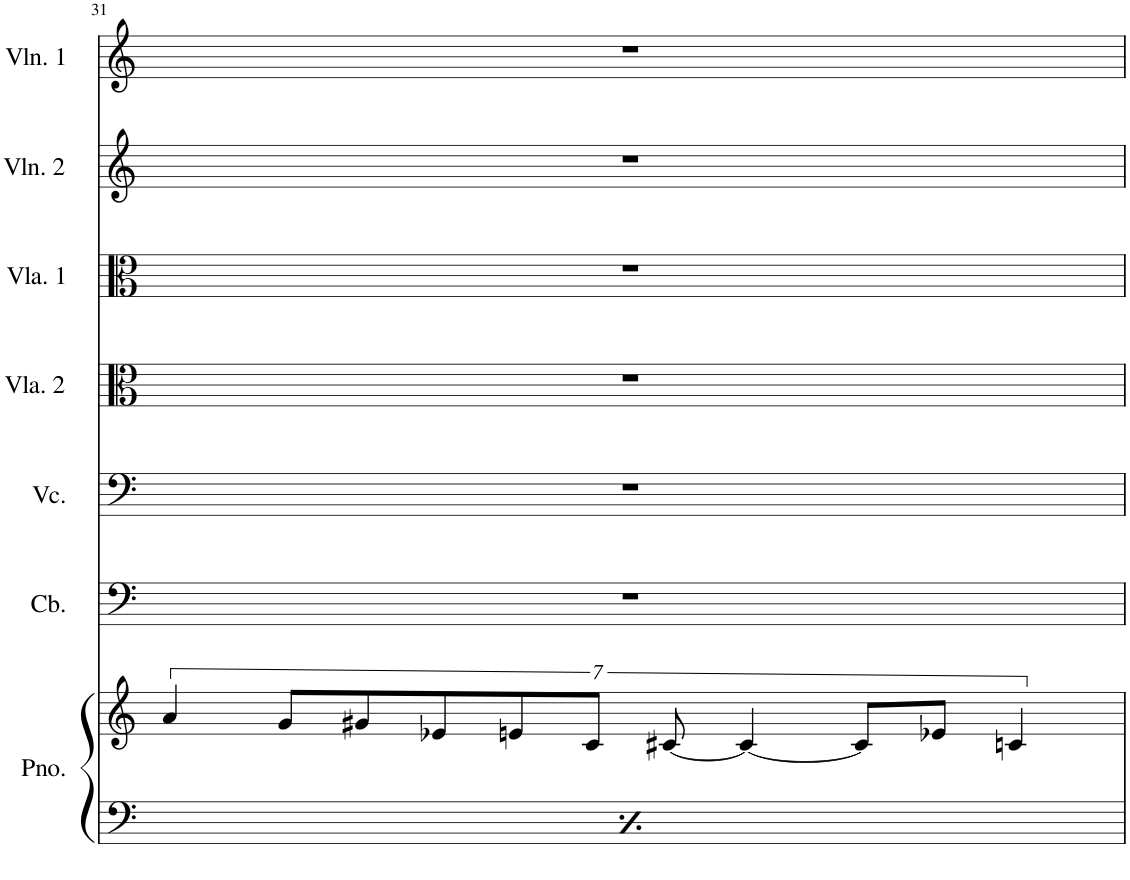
**kern	**kern	**kern	**kern	**kern	**kern	**kern	**kern
*part7	*part7	*part6	*part5	*part4	*part3	*part2	*part1
*staff8	*staff7	*staff6	*staff5	*staff4	*staff3	*staff2	*staff1
*I"Piano	*	*I"Kontrabasso	*I"Viulusello	*I"Viola 2	*I"Viola 1	*I"Viulu 2	*I"Viulu 1
*I'Pno.	*	*	*	*I'Vla. 2	*I'Vla. 1	*	*
!!LO:PB:g=z
*clefF4	*clefG2	*clefF4	*clefF4	*clefC3	*clefC3	*clefG2	*clefG2
*	*	*Trd7c12	*	*	*	*	*
*k[]	*k[]	*k[]	*k[]	*k[]	*k[]	*k[]	*k[]
*M4/4	*M4/4	*M4/4	*M4/4	*M4/4	*M4/4	*M4/4	*M4/4
*met(c)	*met(c)	*met(c)	*met(c)	*met(c)	*met(c)	*met(c)	*met(c)
*Xbrackettup	*	*	*	*	*	*	*
=31	=31	=31	=31	=31	=31	=31	=31
36BBB/LLL	7a/	1r	1r	1r	1r	1r	1r
36GGG/	.	.	.	.	.	.	.
36GGG#X/	.	.	.	.	.	.	.
36GGGn/	.	.	.	.	.	.	.
36GGG#X/	.	.	.	.	.	.	.
36BBB-X/	.	.	.	.	.	.	.
.	14g/L	.	.	.	.	.	.
36GGG#/	.	.	.	.	.	.	.
36BBB-/	.	.	.	.	.	.	.
.	14g#X/	.	.	.	.	.	.
36GGG#/JJJ	.	.	.	.	.	.	.
36GGGn/LLL	.	.	.	.	.	.	.
36GGG#X/	.	.	.	.	.	.	.
.	14e-X/	.	.	.	.	.	.
36GGGn/	.	.	.	.	.	.	.
36GGG#X/	.	.	.	.	.	.	.
.	14en/	.	.	.	.	.	.
36BBB-/	.	.	.	.	.	.	.
36GGG#/	.	.	.	.	.	.	.
36BBB-/	.	.	.	.	.	.	.
.	14c/J	.	.	.	.	.	.
36GGG#/	.	.	.	.	.	.	.
36GGGn/JJJ	.	.	.	.	.	.	.
36AAA-X/LLL	[14c#X/	.	.	.	.	.	.
36GGG/	.	.	.	.	.	.	.
36GGG#X/	.	.	.	.	.	.	.
.	7c#/_	.	.	.	.	.	.
36BBB-/	.	.	.	.	.	.	.
36GGG#/	.	.	.	.	.	.	.
36GGGn/	.	.	.	.	.	.	.
36GGG#X/	.	.	.	.	.	.	.
36GGGn/	.	.	.	.	.	.	.
.	14c#/L]	.	.	.	.	.	.
36GGG#X/JJJ	.	.	.	.	.	.	.
36GGGn/LLL	.	.	.	.	.	.	.
36GGG#X/	.	.	.	.	.	.	.
.	14e-X/J	.	.	.	.	.	.
36BBB-/	.	.	.	.	.	.	.
36GGG#/	.	.	.	.	.	.	.
.	7cn/	.	.	.	.	.	.
36BBB-/	.	.	.	.	.	.	.
36GGG#/	.	.	.	.	.	.	.
36GGGn/	.	.	.	.	.	.	.
36GGG#X/	.	.	.	.	.	.	.
36GGGn/JJJ	.	.	.	.	.	.	.
=	=	=	=	=	=	=	=
*-	*-	*-	*-	*-	*-	*-	*-
